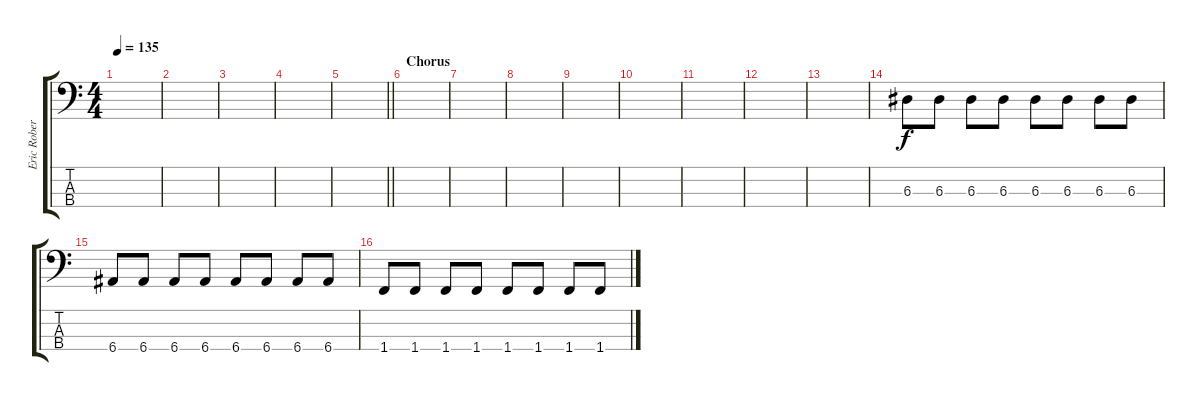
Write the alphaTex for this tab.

\track ("Eric Roberts (Bass)" "Eric Rober") {instrument electricbassfinger}
\staff {score tabs}
\tuning (G2 D2 A1 E1) {hide}
\ts (4 4)
\tempo 135
\clef f4
\ks c
|
|
|
|
\barLineRight lightlight
|
\section ("" "Chorus")
|
|
|
|
|
|
|
|
6.3.8 6.3.8 6.3.8 6.3.8 6.3.8 6.3.8 6.3.8 6.3.8 |
6.4.8 6.4.8 6.4.8 6.4.8 6.4.8 6.4.8 6.4.8 6.4.8 |
1.4.8 1.4.8 1.4.8 1.4.8 1.4.8 1.4.8 1.4.8 1.4.8
